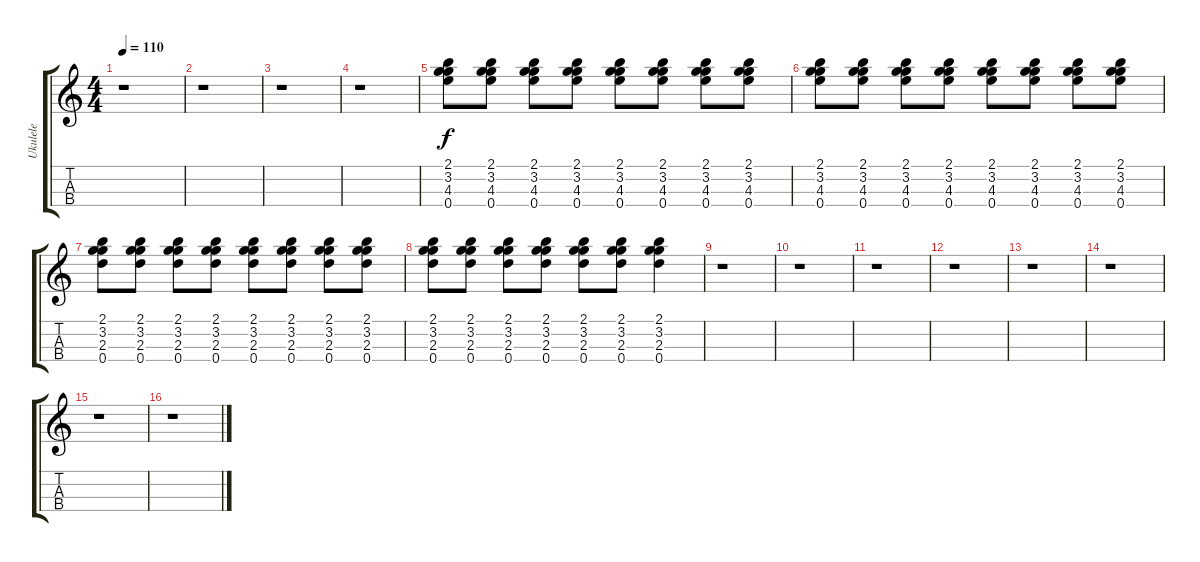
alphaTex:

\track ("Ukulele" "Ukulele") {instrument acousticguitarnylon}
\staff {score tabs}
\tuning (A4 E4 C4 G4) {hide}
\ts (4 4)
\tempo 110
\clef g2
\ks c
r.1{dy f} |
r.1 |
r.1 |
r.1 |
(2.1 3.2 4.3 0.4).8 (2.1 3.2 4.3 0.4).8 (2.1 3.2 4.3 0.4).8 (2.1 3.2 4.3 0.4).8 (2.1 3.2 4.3 0.4).8 (2.1 3.2 4.3 0.4).8 (2.1 3.2 4.3 0.4).8 (2.1 3.2 4.3 0.4).8 |
(2.1 3.2 4.3 0.4).8 (2.1 3.2 4.3 0.4).8 (2.1 3.2 4.3 0.4).8 (2.1 3.2 4.3 0.4).8 (2.1 3.2 4.3 0.4).8 (2.1 3.2 4.3 0.4).8 (2.1 3.2 4.3 0.4).8 (2.1 3.2 4.3 0.4).8 |
(2.1 3.2 2.3 0.4).8 (2.1 3.2 2.3 0.4).8 (2.1 3.2 2.3 0.4).8 (2.1 3.2 2.3 0.4).8 (2.1 3.2 2.3 0.4).8 (2.1 3.2 2.3 0.4).8 (2.1 3.2 2.3 0.4).8 (2.1 3.2 2.3 0.4).8 |
(2.1 3.2 2.3 0.4).8 (2.1 3.2 2.3 0.4).8 (2.1 3.2 2.3 0.4).8 (2.1 3.2 2.3 0.4).8 (2.1 3.2 2.3 0.4).8 (2.1 3.2 2.3 0.4).8 (2.1 3.2 2.3 0.4).4 |
r.1 |
r.1 |
r.1 |
r.1 |
r.1 |
r.1 |
r.1 |
r.1
